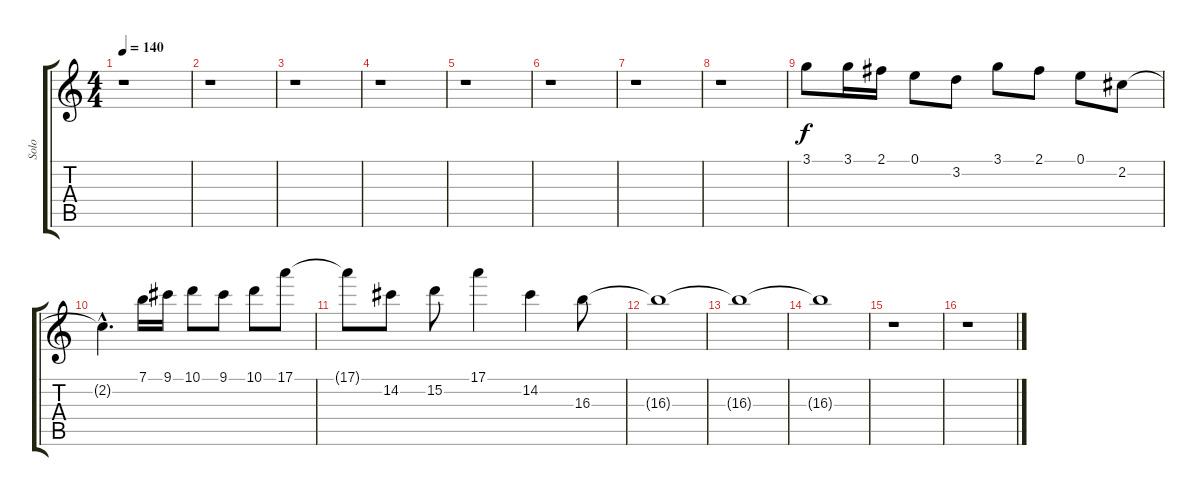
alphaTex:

\track ("Solo" "Solo") {instrument distortionguitar}
\staff {score tabs}
\tuning (E4 B3 G3 D3 A2 E2) {hide}
\ts (4 4)
\tempo 140
\clef g2
\ks c
r.1{dy f} |
r.1 |
r.1 |
r.1 |
r.1 |
r.1 |
r.1 |
r.1 |
3.1.8 3.1.16 2.1.16 0.1.8 3.2.8 3.1.8 2.1.8 0.1.8 2.2.8 |
2.2{hac t}.4{d} 7.1.16 9.1.16 10.1.8 9.1.8 10.1.8 17.1.8 |
17.1{t}.8 14.2.8 15.2.8 17.1.4 14.2.4 16.3.8 |
16.3{t}.1 |
16.3{t}.1 |
16.3{t}.1 |
r.1 |
r.1
